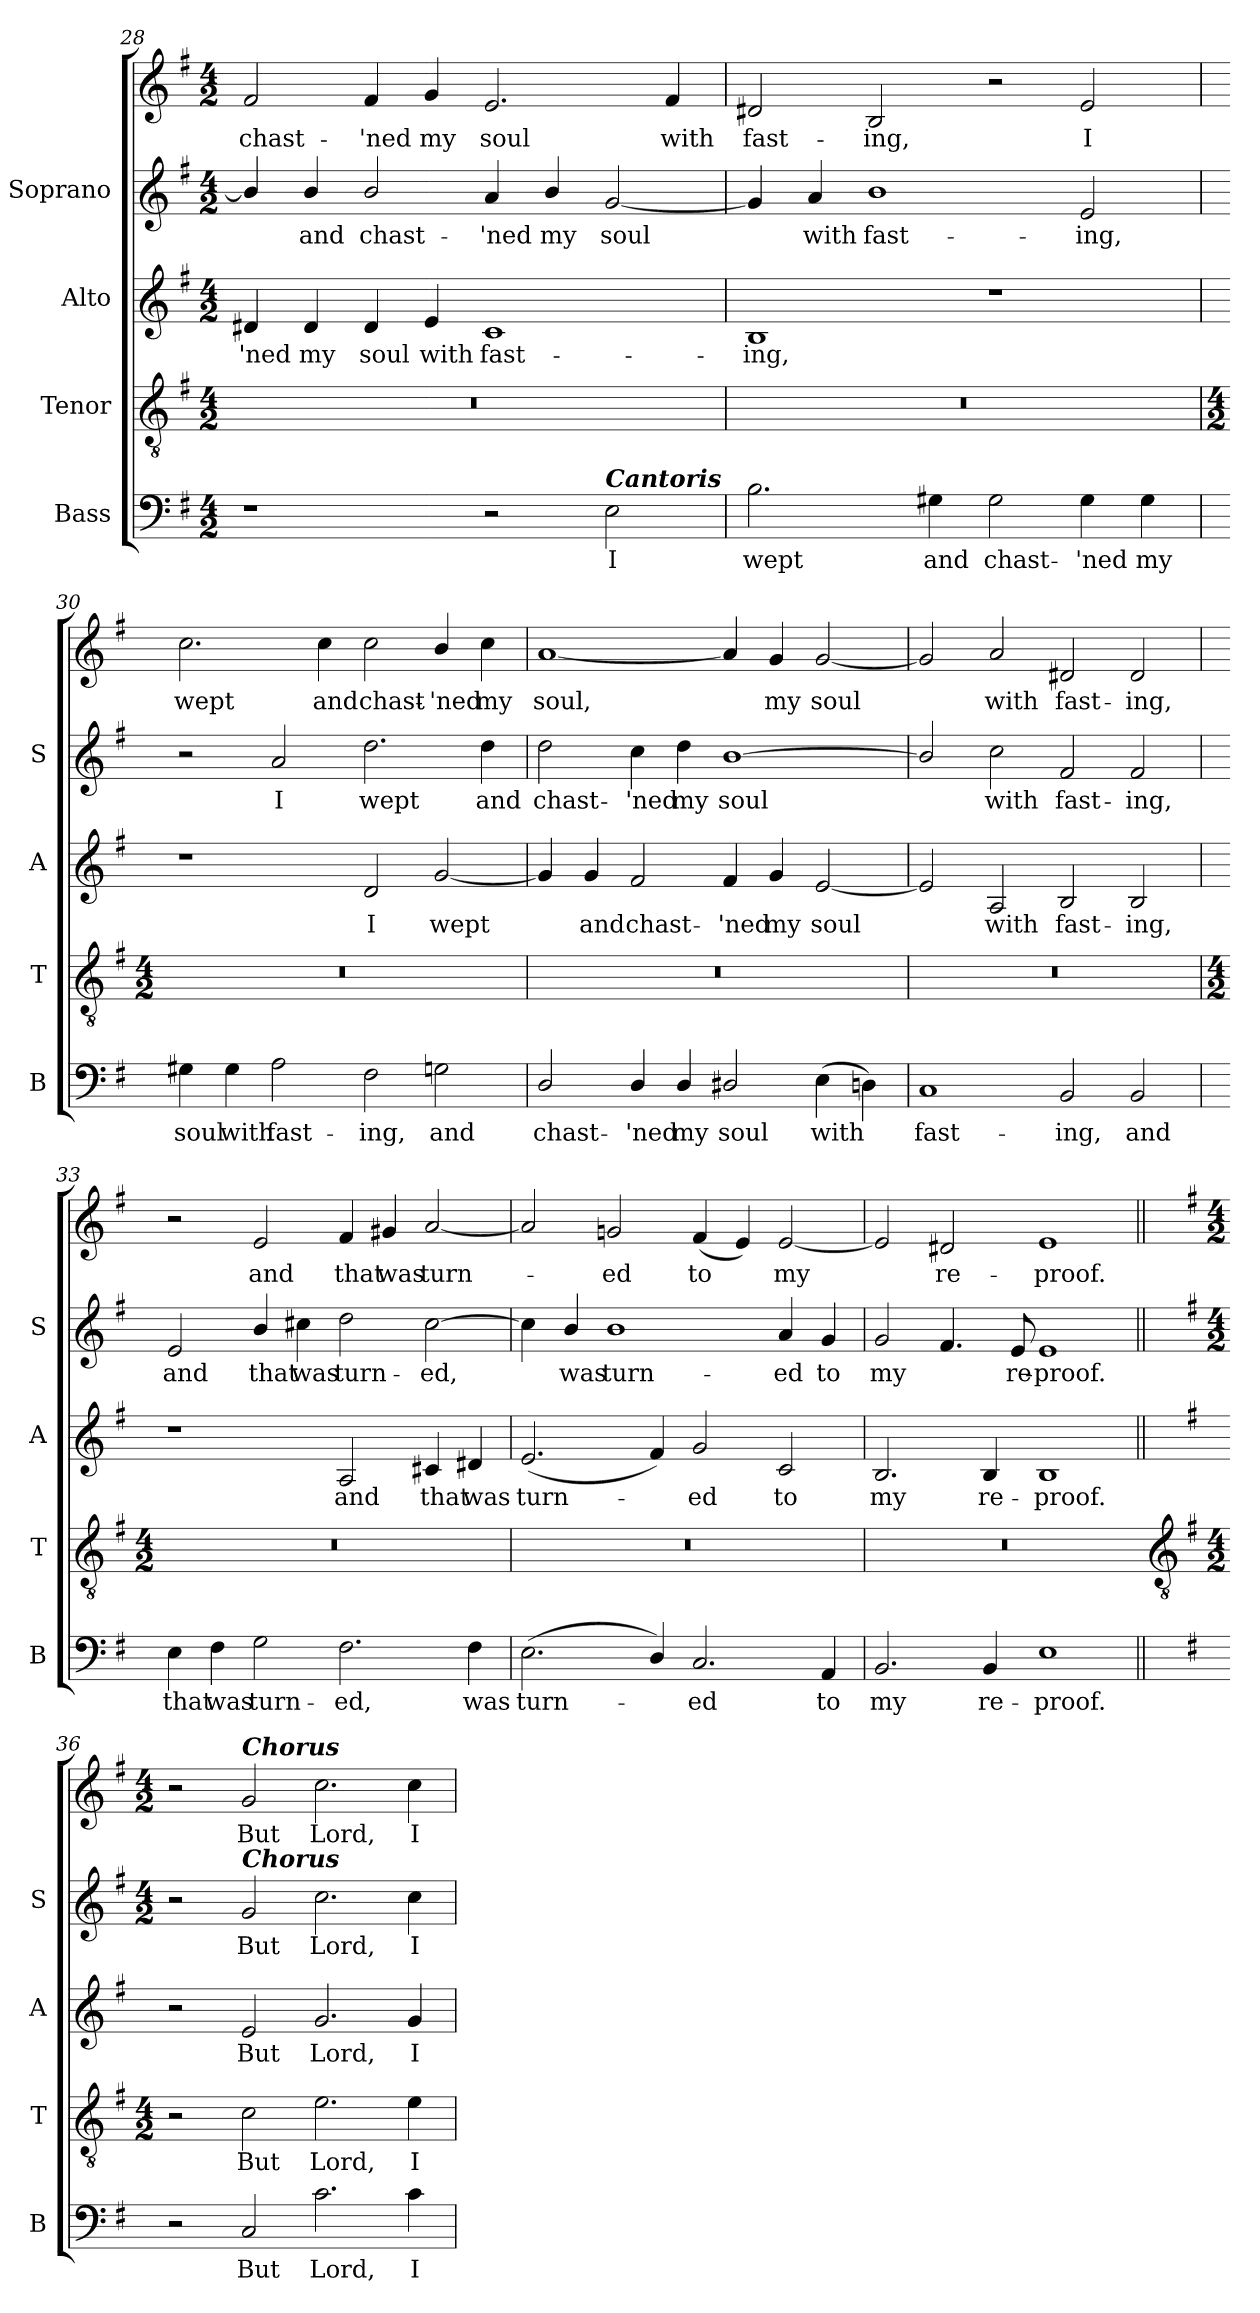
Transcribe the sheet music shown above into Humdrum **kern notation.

**kern	**text	**kern	**text	**kern	**text	**kern	**text	**kern	**text
*part4	*part4	*part3	*part3	*part2	*part2	*part1	*part1	*part1	*part1
*staff5	*staff5	*staff4	*staff4	*staff3	*staff3	*staff2	*staff2	*staff1	*staff1
*I"Bass	*	*I"Tenor	*	*I"Alto	*	*I"Soprano	*	*	*
*I'B	*	*I'T	*	*I'A	*	*I'S	*	*	*
*clefF4	*	*clefGv2	*	*clefG2	*	*clefG2	*	*clefG2	*
*k[f#]	*	*k[f#]	*	*k[f#]	*	*k[f#]	*	*k[f#]	*
*G:	*	*G:	*	*G:	*	*G:	*	*G:	*
*M4/2	*	*M4/2	*	*M4/2	*	*M4/2	*	*M4/2	*
=28	=28	=28	=28	=28	=28	=28	=28	=28	=28
!	!	!	!	!	!LO:LY:b	!	!	!	!LO:LY:b
1r	.	0r	.	4d#X	-'ned	4b/]	.	2f#	chast-
!	!	!	!	!	!LO:LY:b	!	!LO:LY:b	!	!
.	.	.	.	4d#	my	4b/	and	.	.
!	!	!	!	!	!LO:LY:b	!	!LO:LY:b	!	!LO:LY:b
.	.	.	.	4d#	soul	2b/	chast-	4f#	-'ned
!	!	!	!	!	!LO:LY:b	!	!	!	!LO:LY:b
.	.	.	.	4e	with	.	.	4g	my
!	!	!	!	!	!LO:LY:b	!	!LO:LY:b	!	!LO:LY:b
2r	.	.	.	1c	fast-	4a	-'ned	2.e	soul
!	!	!	!	!	!	!	!LO:LY:b	!	!
.	.	.	.	.	.	4b/	my	.	.
!LO:TX:a:Bi:t=Cantoris	!	!	!	!	!	!	!	!	!
!	!LO:LY:b	!	!	!	!	!	!LO:LY:b	!	!
2E	I	.	.	.	.	[2g	soul	.	.
!	!	!	!	!	!	!	!	!	!LO:LY:b
.	.	.	.	.	.	.	.	4f#	with
=29	=29	=29	=29	=29	=29	=29	=29	=29	=29
!	!LO:LY:b	!	!	!	!LO:LY:b	!	!	!	!LO:LY:b
2.B	wept	0r	.	1B	-ing,	4g]	.	2d#X	fast-
!	!	!	!	!	!	!	!LO:LY:b	!	!
.	.	.	.	.	.	4a	with	.	.
!	!	!	!	!	!	!	!LO:LY:b	!	!LO:LY:b
.	.	.	.	.	.	1b	fast-	2B	-ing,
!	!LO:LY:b	!	!	!	!	!	!	!	!
4G#X	and	.	.	.	.	.	.	.	.
!	!LO:LY:b	!	!	!	!	!	!	!	!
2G#	chast-	.	.	1r	.	.	.	2r	.
!	!LO:LY:b	!	!	!	!	!	!LO:LY:b	!	!LO:LY:b
4G#	-'ned	.	.	.	.	2e	-ing,	2e	I
!	!LO:LY:b	!	!	!	!	!	!	!	!
4G#	my	.	.	.	.	.	.	.	.
!!LO:LB:g=z
=30	=30	=30	=30	=30	=30	=30	=30	=30	=30
*	*	*M4/2	*	*	*	*	*	*	*
!	!LO:LY:b	!	!	!	!	!	!	!	!LO:LY:b
4G#X	soul	0r	.	1r	.	2r	.	2.cc	wept
!	!LO:LY:b	!	!	!	!	!	!	!	!
4G#	with	.	.	.	.	.	.	.	.
!	!LO:LY:b	!	!	!	!	!	!LO:LY:b	!	!
2A	fast-	.	.	.	.	2a	I	.	.
!	!	!	!	!	!	!	!	!	!LO:LY:b
.	.	.	.	.	.	.	.	4cc	and
!	!LO:LY:b	!	!	!	!LO:LY:b	!	!LO:LY:b	!	!LO:LY:b
2F#	-ing,	.	.	2d	I	2.dd	wept	2cc	chast-
!	!LO:LY:b	!	!	!	!LO:LY:b	!	!	!	!LO:LY:b
2Gn	and	.	.	[2g	wept	.	.	4b/	-'ned
!	!	!	!	!	!	!	!LO:LY:b	!	!LO:LY:b
.	.	.	.	.	.	4dd	and	4cc	my
=31	=31	=31	=31	=31	=31	=31	=31	=31	=31
!	!LO:LY:b	!	!	!	!	!	!LO:LY:b	!	!LO:LY:b
2D/	chast-	0r	.	4g]	.	2dd	chast-	[1a	soul,
!	!	!	!	!	!LO:LY:b	!	!	!	!
.	.	.	.	4g	and	.	.	.	.
!	!LO:LY:b	!	!	!	!LO:LY:b	!	!LO:LY:b	!	!
4D/	-'ned	.	.	2f#	chast-	4cc	-'ned	.	.
!	!LO:LY:b	!	!	!	!	!	!LO:LY:b	!	!
4D/	my	.	.	.	.	4dd	my	.	.
!	!LO:LY:b	!	!	!	!LO:LY:b	!	!LO:LY:b	!	!
2D#X/	soul	.	.	4f#	-'ned	[1b	soul	4a]	.
!	!	!	!	!	!LO:LY:b	!	!	!	!LO:LY:b
.	.	.	.	4g	my	.	.	4g	my
!	!LO:LY:b	!	!	!	!LO:LY:b	!	!	!	!LO:LY:b
(>4E	with	.	.	[2e	soul	.	.	[2g	soul
4Dn\)	.	.	.	.	.	.	.	.	.
=32	=32	=32	=32	=32	=32	=32	=32	=32	=32
!	!LO:LY:b	!	!	!	!	!	!	!	!
1C	fast-	0r	.	2e]	.	2b/]	.	2g]	.
!	!	!	!	!	!LO:LY:b	!	!LO:LY:b	!	!LO:LY:b
.	.	.	.	2A	with	2cc	with	2a	with
!	!LO:LY:b	!	!	!	!LO:LY:b	!	!LO:LY:b	!	!LO:LY:b
2BB	-ing,	.	.	2B	fast-	2f#	fast-	2d#X	fast-
!	!LO:LY:b	!	!	!	!LO:LY:b	!	!LO:LY:b	!	!LO:LY:b
2BB	and	.	.	2B	-ing,	2f#	-ing,	2d#	-ing,
!!LO:LB:g=z
=33	=33	=33	=33	=33	=33	=33	=33	=33	=33
*	*	*M4/2	*	*	*	*	*	*	*
!	!LO:LY:b	!	!	!	!	!	!LO:LY:b	!	!
4E	that	0r	.	1r	.	2e	and	2r	.
!	!LO:LY:b	!	!	!	!	!	!	!	!
4F#	was	.	.	.	.	.	.	.	.
!	!LO:LY:b	!	!	!	!	!	!LO:LY:b	!	!LO:LY:b
2G	turn-	.	.	.	.	4b/	that	2e	and
!	!	!	!	!	!	!	!LO:LY:b	!	!
.	.	.	.	.	.	4cc#X	was	.	.
!	!LO:LY:b	!	!	!	!LO:LY:b	!	!LO:LY:b	!	!LO:LY:b
2.F#	-ed,	.	.	2A	and	2dd	turn-	4f#	that
!	!	!	!	!	!	!	!	!	!LO:LY:b
.	.	.	.	.	.	.	.	4g#X	was
!	!	!	!	!	!LO:LY:b	!	!LO:LY:b	!	!LO:LY:b
.	.	.	.	4c#X	that	[2cc#	-ed,	[2a	turn-
!	!LO:LY:b	!	!	!	!LO:LY:b	!	!	!	!
4F#	was	.	.	4d#X	was	.	.	.	.
=34	=34	=34	=34	=34	=34	=34	=34	=34	=34
!	!LO:LY:b	!	!	!	!LO:LY:b	!	!	!	!
(<2.E	turn-	0r	.	(<2.e	turn-	4cc#]	.	2a]	.
!	!	!	!	!	!	!	!LO:LY:b	!	!
.	.	.	.	.	.	4b/	was	.	.
!	!	!	!	!	!	!	!LO:LY:b	!	!LO:LY:b
.	.	.	.	.	.	1b	turn-	2gn	ed
4D/)	.	.	.	4f#)	.	.	.	.	.
!	!LO:LY:b	!	!	!	!LO:LY:b	!	!	!	!LO:LY:b
2.C	ed	.	.	2g	-ed	.	.	(<4f#	to
.	.	.	.	.	.	.	.	4e)	.
!	!	!	!	!	!LO:LY:b	!	!LO:LY:b	!	!LO:LY:b
.	.	.	.	2c	to	4a	-ed	[2e	my
!	!LO:LY:b	!	!	!	!	!	!LO:LY:b	!	!
4AA	to	.	.	.	.	4g	to	.	.
=35	=35	=35	=35	=35	=35	=35	=35	=35	=35
!	!LO:LY:b	!	!	!	!LO:LY:b	!	!LO:LY:b	!	!
2.BB	my	0r	.	2.B	my	2g	my	2e]	.
!	!	!	!	!	!	!	!	!	!LO:LY:b
.	.	.	.	.	.	4.f#	.	2d#X	re-
!	!LO:LY:b	!	!	!	!LO:LY:b	!	!	!	!
4BB	re-	.	.	4B	re-	.	.	.	.
!	!	!	!	!	!	!	!LO:LY:b	!	!
.	.	.	.	.	.	8e	re-	.	.
!	!LO:LY:b	!	!	!	!LO:LY:b	!	!LO:LY:b	!	!LO:LY:b
1E	-proof.	.	.	1B	-proof.	1e	-proof.	1e	-proof.
!!LO:LB:g=z
=36||	=36||	=36	=36||	=36||	=36||	=36||	=36||	=36||	=36||
*	*	*clefGv2	*	*	*	*	*	*	*
*	*	*k[f#]	*	*	*	*k[f#]	*	*k[f#]	*
*	*	*G:	*	*	*	*G:	*	*G:	*
*	*	*M4/2	*	*	*	*M4/2	*	*M4/2	*
2r	.	2r	.	2r	.	2r	.	2r	.
!	!	!	!	!	!	!	!	!LO:TX:a:Bi:t=Chorus	!
!	!	!	!	!	!	!LO:TX:a:Bi:t=Chorus	!	!	!
!	!LO:LY:b	!	!LO:LY:b	!	!LO:LY:b	!	!LO:LY:b	!	!LO:LY:b
2C	But	2c	But	2e	But	2g	But	2g	But
!	!LO:LY:b	!	!LO:LY:b	!	!LO:LY:b	!	!LO:LY:b	!	!LO:LY:b
2.c	Lord,	2.e	Lord,	2.g	Lord,	2.cc	Lord,	2.cc	Lord,
!	!LO:LY:b	!	!LO:LY:b	!	!LO:LY:b	!	!LO:LY:b	!	!LO:LY:b
4c	I	4e	I	4g	I	4cc	I	4cc	I
=	=	=	=	=	=	=	=	=	=
*-	*-	*-	*-	*-	*-	*-	*-	*-	*-
